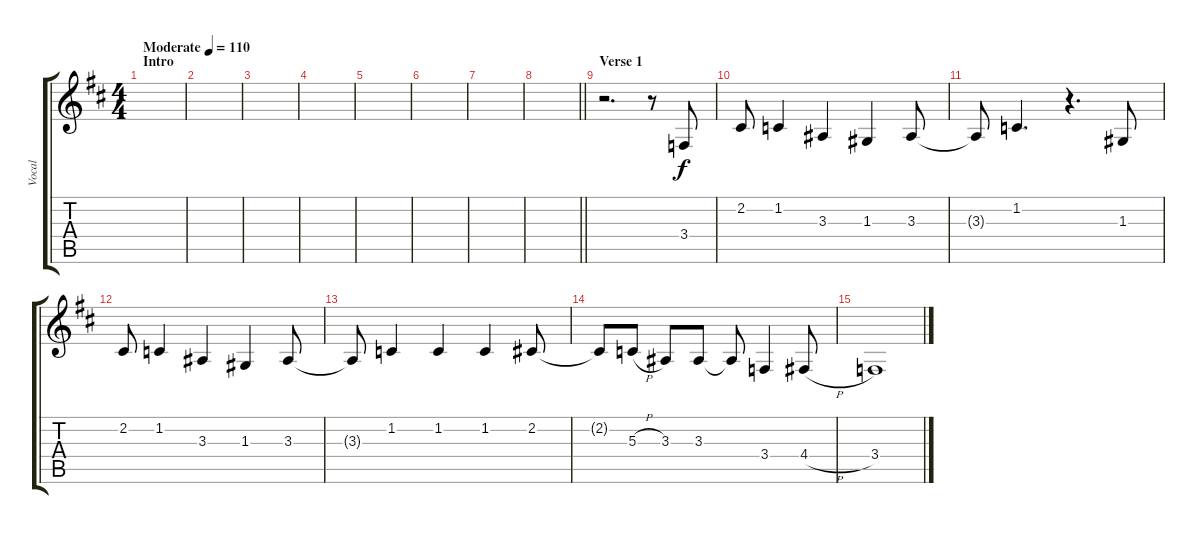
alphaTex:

\track ("Vocal" "Vocal") {instrument lead2sawtooth}
\staff {score tabs}
\tuning (E4 B3 G3 D3 A2 E2) {hide}
\ts (4 4)
\section ("" "Intro")
\tempo (110 "Moderate")
\clef g2
\ks d
|
|
|
|
|
|
|
\barLineRight lightlight
|
\section ("" "Verse 1")
r.2{d} r.8 3.4.8 |
2.2.8 1.2.4 3.3.4 1.3.4 3.3.8 |
3.3{t}.8 1.2.4{d} r.4{d} 1.3.8 |
2.2.8 1.2.4 3.3.4 1.3.4 3.3.8 |
3.3{t}.8 1.2.4 1.2.4 1.2.4 2.2.8 |
2.2{t}.8 5.3{h}.8 3.3.8 3.3.8 3.3{t}.8 3.4.4 4.4{h}.8 |
3.4.1
